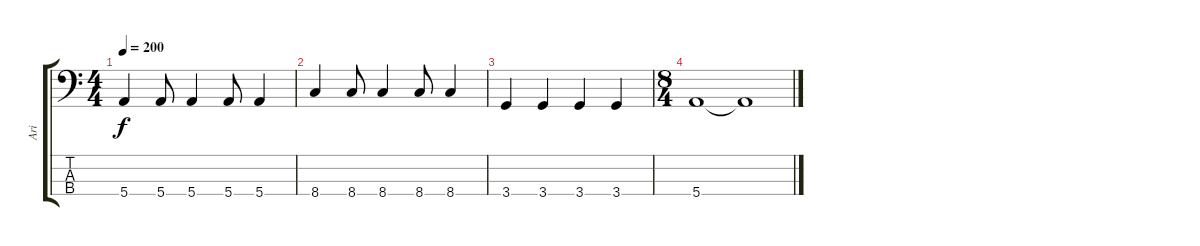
\track ("Ari" "Ari") {instrument electricbassfinger}
\staff {score tabs}
\tuning (G2 D2 A1 E1) {hide}
\ts (4 4)
\tempo 200
\clef f4
\ks c
5.4.4{dy f} 5.4.8 5.4.4 5.4.8 5.4.4 |
8.4.4 8.4.8 8.4.4 8.4.8 8.4.4 |
3.4.4 3.4.4 3.4.4 3.4.4 |
\ts (8 4)
5.4.1 5.4{t}.1
